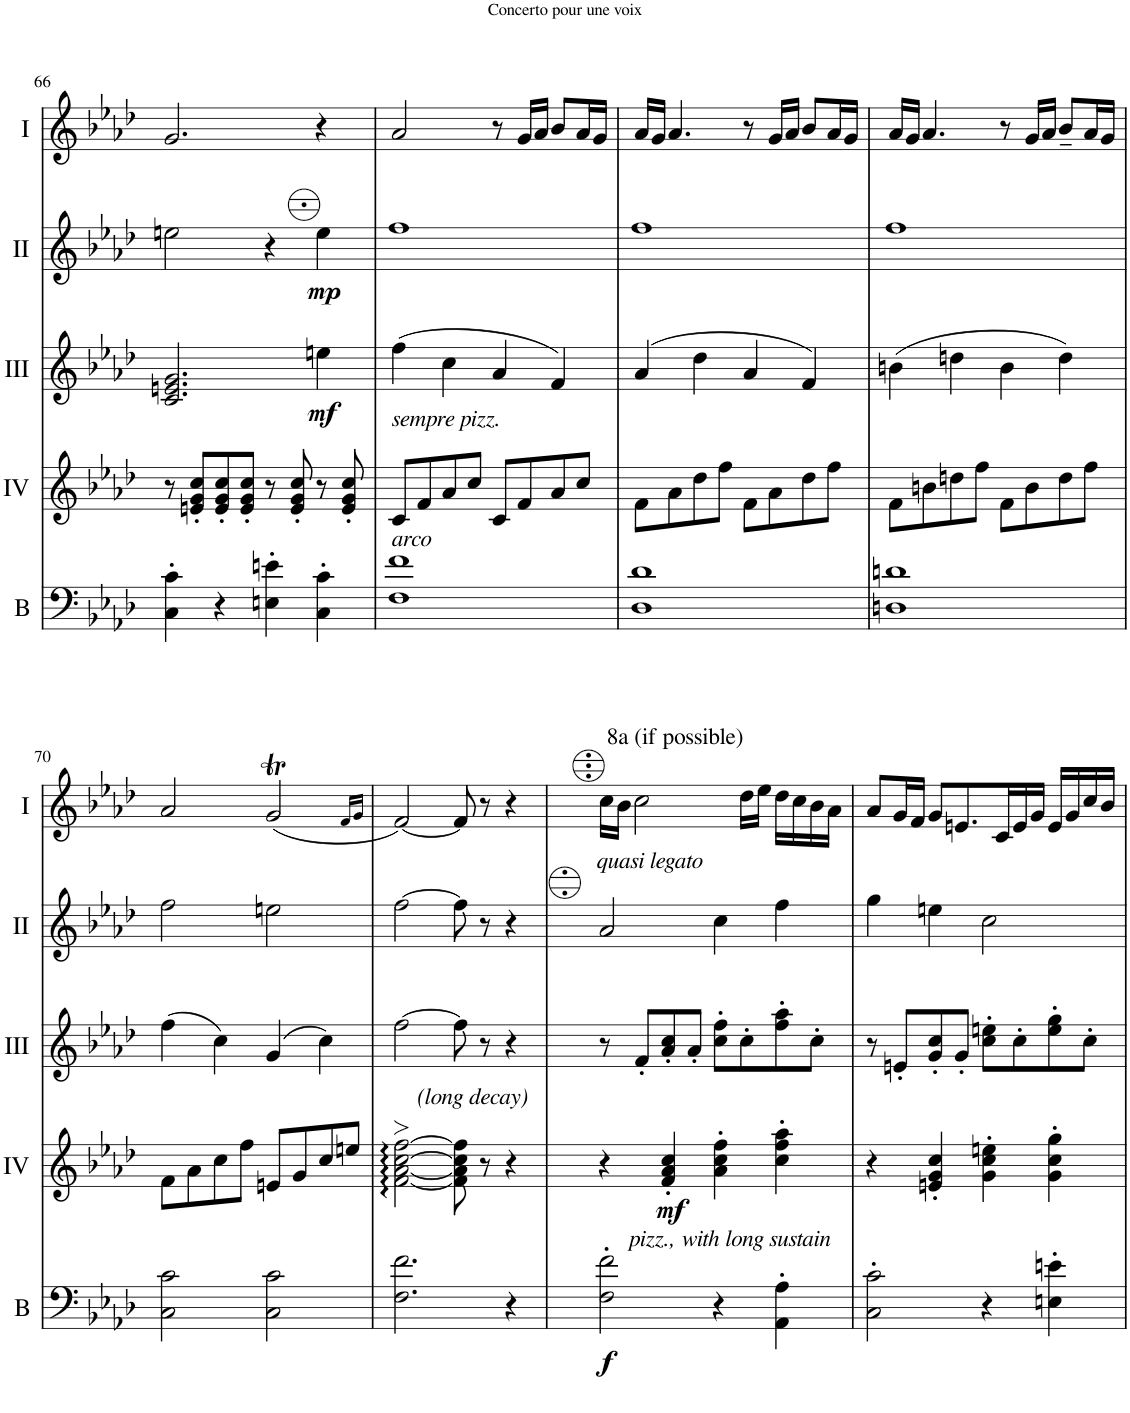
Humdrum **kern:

**kern	**dynam	**kern	**dynam	**kern	**dynam	**kern	**dynam	**kern
*part5	*part5	*part4	*part4	*part3	*part3	*part2	*part2	*part1
*staff5	*staff5	*staff4	*staff4	*staff3	*staff3	*staff2	*staff2	*staff1
*I"Bass	*	*I"Acc. 4	*	*I"Acc. 3	*	*I"Acc. 2	*	*I"Acc. 1
*I'B	*	*	*	*	*	*	*	*
!!LO:PB:g=z
*clefF4	*	*clefG2	*	*clefG2	*	*clefG2	*	*clefG2
*Trd7c12	*	*	*	*	*	*	*	*
*k[b-e-a-d-]	*	*k[b-e-a-d-]	*	*k[b-e-a-d-]	*	*k[b-e-a-d-]	*	*k[b-e-a-d-]
*M4/4	*	*M4/4	*	*M4/4	*	*M4/4	*	*M4/4
*met(c)	*	*met(c)	*	*met(c)	*	*met(c)	*	*met(c)
=66	=66	=66	=66	=66	=66	=66	=66	=66
4C\' 4c\'	.	8r	.	2.c/ 2.en/ 2.g/	.	2en\	.	2.g/
.	.	8en/' 8g/' 8cc/'L	.	.	.	.	.	.
4r	.	8e/' 8g/' 8cc/'	.	.	.	.	.	.
.	.	8e/' 8g/' 8cc/'J	.	.	.	.	.	.
4En\' 4en\'	.	8r	.	.	.	4r	.	.
.	.	8e/' 8g/' 8cc/'	.	.	.	.	.	.
!	!	!	!	!	!LO:DY:b	!	!LO:DY:b	!
4C\' 4c\'	.	8r	.	4een\	mf	4ee\	mp	4r
.	.	8e/' 8g/' 8cc/'	.	.	.	.	.	.
=67	=67	=67	=67	=67	=67	=67	=67	=67
!	!	!LO:TX:a:i:t=sempre pizz.	!	!	!	!	!	!
!LO:TX:a:i:t=arco	!	!	!	!	!	!	!	!
1F 1f	.	8c/L	.	(4ff\	.	1ff	.	2a-/
.	.	8f/	.	.	.	.	.	.
.	.	8a-/	.	4cc\	.	.	.	.
.	.	8cc/J	.	.	.	.	.	.
.	.	8c/L	.	4a-/	.	.	.	8r
.	.	8f/	.	.	.	.	.	16g/LL
.	.	.	.	.	.	.	.	16a-/JJ
.	.	8a-/	.	4f/)	.	.	.	8b-/L
.	.	8cc/J	.	.	.	.	.	16a-/L
.	.	.	.	.	.	.	.	16g/JJ
=68	=68	=68	=68	=68	=68	=68	=68	=68
1D- 1d-	.	8f\L	.	(4a-/	.	1ff	.	16a-/LL
.	.	.	.	.	.	.	.	16g/JJ
.	.	8a-\	.	.	.	.	.	4.a-/
.	.	8dd-\	.	4dd-\	.	.	.	.
.	.	8ff\J	.	.	.	.	.	.
.	.	8f\L	.	4a-/	.	.	.	8r
.	.	8a-\	.	.	.	.	.	16g/LL
.	.	.	.	.	.	.	.	16a-/JJ
.	.	8dd-\	.	4f/)	.	.	.	8b-/L
.	.	8ff\J	.	.	.	.	.	16a-/L
.	.	.	.	.	.	.	.	16g/JJ
=69	=69	=69	=69	=69	=69	=69	=69	=69
1Dn 1dn	.	8f\L	.	(4bn\	.	1ff	.	16a-/LL
.	.	.	.	.	.	.	.	16g/JJ
.	.	8bn\	.	.	.	.	.	4.a-/
.	.	8ddn\	.	4ddn\	.	.	.	.
.	.	8ff\J	.	.	.	.	.	.
.	.	8f\L	.	4b\	.	.	.	8r
.	.	8b\	.	.	.	.	.	16g/LL
.	.	.	.	.	.	.	.	16a-/JJ
.	.	8dd\	.	4dd\)	.	.	.	8b-~/L
.	.	8ff\J	.	.	.	.	.	16a-/L
.	.	.	.	.	.	.	.	16g/JJ
!!LO:LB:g=z
=70	=70	=70	=70	=70	=70	=70	=70	=70
2C\ 2c\	.	8f\L	.	(4ff\	.	2ff\	.	2a-/
.	.	8a-\	.	.	.	.	.	.
.	.	8cc\	.	4cc\)	.	.	.	.
.	.	8ff\J	.	.	.	.	.	.
2C\ 2c\	.	8en/L	.	(4g/	.	2een\	.	(2gt/
.	.	8g/	.	.	.	.	.	.
.	.	8cc/	.	4cc\)	.	.	.	.
.	.	8een/J	.	.	.	.	.	.
.	.	.	.	.	.	.	.	16qf/LL
.	.	.	.	.	.	.	.	16qg/JJ
=71	=71	=71	=71	=71	=71	=71	=71	=71
!	!	!LO:TX:a:i:t=(long decay)	!	!	!	!	!	!
2.F\ 2.f\	.	[2f\> [2a-\> [2cc\> [2ff\>	.	[2ff\	.	[2ff\	.	[2f/)
.	.	8f\] 8a-\] 8cc\] 8ff\]	.	8ff\]	.	8ff\]	.	8f/]
.	.	8r	.	8r	.	8r	.	8r
4r	.	4r	.	4r	.	4r	.	4r
=72	=72	=72	=72	=72	=72	=72	=72	=72
!	!	!	!	!	!	!	!	!LO:TX:a:t=8a (if possible)
!	!	!	!	!	!	!LO:TX:a:i:t=quasi legato	!	!
!LO:TX:a:i:t=pizz., with long sustain	!	!	!	!	!	!	!	!
!	!LO:DY:b	!	!	!	!	!	!	!
2F\' 2f\'	f	4r	.	8r	.	2A-/	.	16cc\LL
.	.	.	.	.	.	.	.	16b-\JJ
.	.	.	.	8f'/L	.	.	.	2cc\
!	!	!	!LO:DY:b	!	!	!	!	!
.	.	4f/' 4a-/' 4cc/'	mf	8a-/' 8cc/'	.	.	.	.
.	.	.	.	8a-'/J	.	.	.	.
4r	.	4a-\' 4cc\' 4ff\'	.	8cc\' 8ff\'L	.	4c\	.	.
.	.	.	.	8cc'\	.	.	.	16dd-\LL
.	.	.	.	.	.	.	.	16ee-\JJ
4AA-\' 4A-\'	.	4cc\' 4ff\' 4aa-\'	.	8ff\' 8aa-\'	.	4f\	.	16dd-\LL
.	.	.	.	.	.	.	.	16cc\
.	.	.	.	8cc'\J	.	.	.	16b-\
.	.	.	.	.	.	.	.	16a-\JJ
=73	=73	=73	=73	=73	=73	=73	=73	=73
2C\' 2c\'	.	4r	.	8r	.	4g\	.	8a-/L
.	.	.	.	8en'/L	.	.	.	16g/L
.	.	.	.	.	.	.	.	16f/JJ
.	.	4en/' 4g/' 4cc/'	.	8g/' 8cc/'	.	4en\	.	8g/L
.	.	.	.	8g'/J	.	.	.	8.en/
4r	.	4g\' 4cc\' 4een\'	.	8cc\' 8een\'L	.	2c\	.	.
.	.	.	.	.	.	.	.	16c/L
.	.	.	.	8cc'\	.	.	.	16e/
.	.	.	.	.	.	.	.	16g/JJ
4En\' 4en\'	.	4g\' 4cc\' 4gg\'	.	8ee\' 8gg\'	.	.	.	16e/LL
.	.	.	.	.	.	.	.	16g/
.	.	.	.	8cc'\J	.	.	.	16cc/
.	.	.	.	.	.	.	.	16b-/JJ
=	=	=	=	=	=	=	=	=
*-	*-	*-	*-	*-	*-	*-	*-	*-
